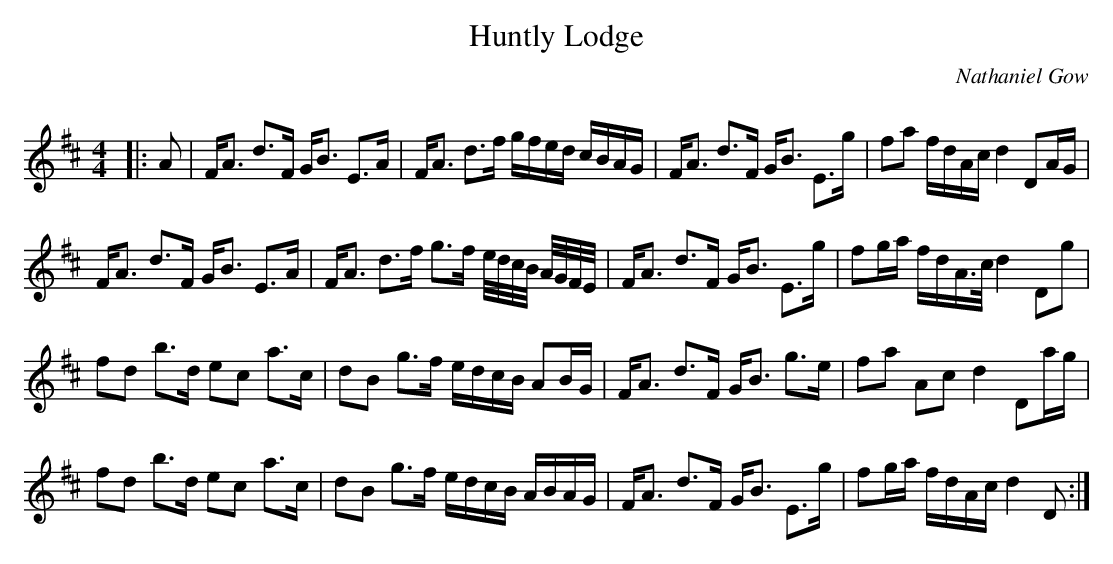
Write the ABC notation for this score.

X:1
T: Huntly Lodge
C:Nathaniel Gow
Q: 128
K:D
M:4/4
L:1/16
|:A2|FA3 d3F GB3 E3A|FA3 d3f gfed cBAG|FA3 d3F GB3 E3g|f2a2 fdAc d4 D2AG|
FA3 d3F GB3 E3A|FA3 d3f g3f e1/2d1/2c1/2B1/2 A1/2G1/2F1/2E1/2|FA3 d3F GB3 E3g|f2ga fdA3/2c1/2 d4 D2g2|
f2d2 b3d e2c2 a3c|d2B2 g3f edcB A2BG|FA3 d3F GB3 g3e|f2a2 A2c2 d4 D2ag|
f2d2 b3d e2c2 a3c|d2B2 g3f edcB ABAG|FA3 d3F GB3 E3g|f2ga fdAc d4 D2:|
